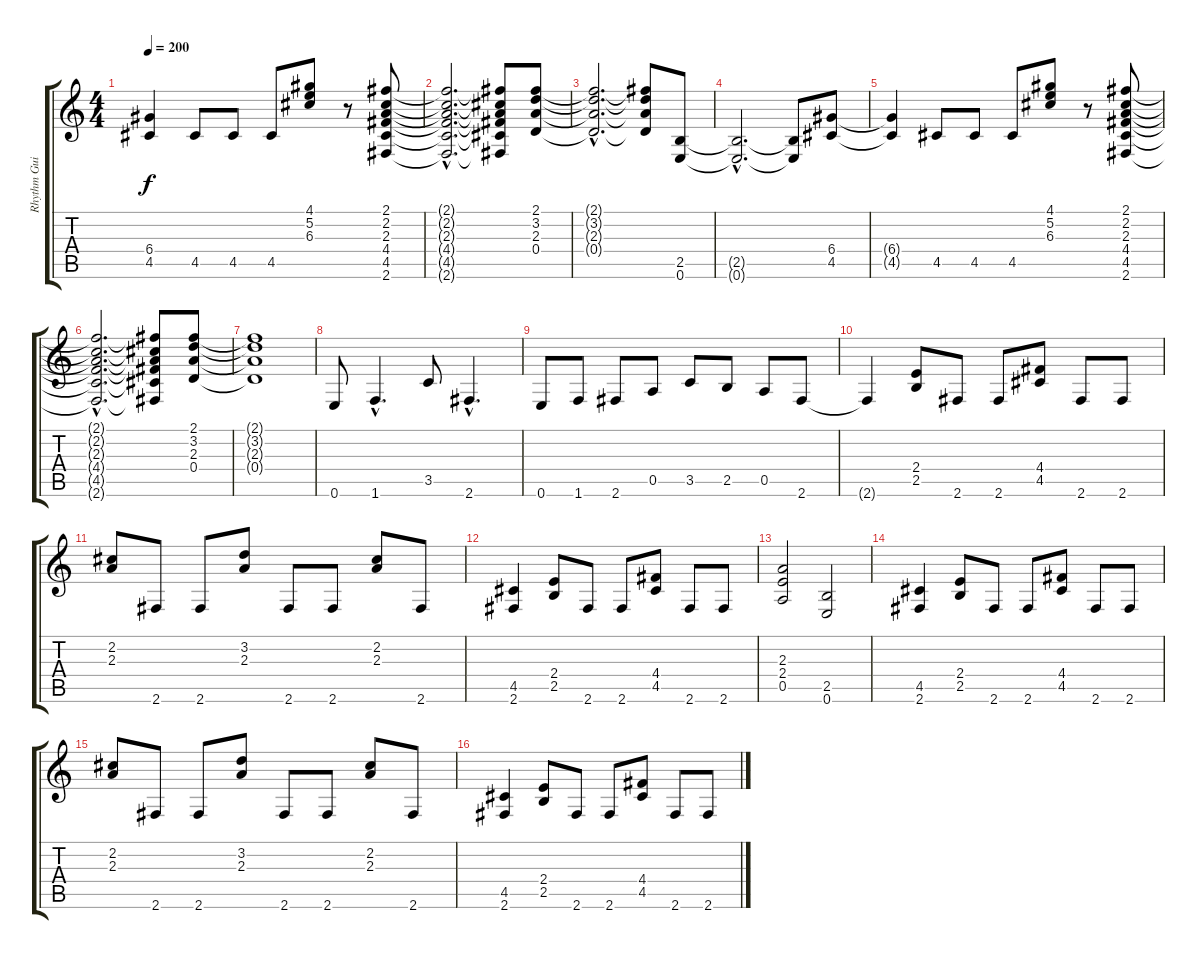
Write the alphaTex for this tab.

\track ("Rhythm Guitar" "Rhythm Gui") {instrument distortionguitar}
\staff {score tabs}
\tuning (E4 B3 G3 D3 A2 E2) {hide}
\ts (4 4)
\tempo 200
\clef g2
\ks c
(6.4{t} 4.5{t}).4{dy f} 4.5.8 4.5.8 4.5.8 (4.1 5.2 6.3).8 r.8 (2.1 2.2 2.3 4.4 4.5 2.6).8 |
(2.1{hac t} 2.2{hac t} 2.3{hac t} 4.4{hac t} 4.5{hac t} 2.6{hac t}).2{d} (2.1{t} 2.2{t} 2.3{t} 4.4{t} 4.5{t} 2.6{t}).8 (2.1 3.2 2.3 0.4).8 |
(2.1{hac t} 3.2{hac t} 2.3{hac t} 0.4{hac t}).2{d} (2.1{t} 3.2{t} 2.3{t} 0.4{t}).8 (2.5 0.6).8 |
(2.5{hac t} 0.6{hac t}).2{d} (2.5{t} 0.6{t}).8 (6.4 4.5).8 |
(6.4{t} 4.5{t}).4 4.5.8 4.5.8 4.5.8 (4.1 5.2 6.3).8 r.8 (2.1 2.2 2.3 4.4 4.5 2.6).8 |
(2.1{hac t} 2.2{hac t} 2.3{hac t} 4.4{hac t} 4.5{hac t} 2.6{hac t}).2{d} (2.1{t} 2.2{t} 2.3{t} 4.4{t} 4.5{t} 2.6{t}).8 (2.1 3.2 2.3 0.4).8 |
(2.1{t} 3.2{t} 2.3{t} 0.4{t}).1 |
0.6.8 1.6{hac}.4{d} 3.5.8 2.6{hac}.4{d} |
0.6.8 1.6.8 2.6.8 0.5.8 3.5.8 2.5.8 0.5.8 2.6.8 |
2.6{t}.4 (2.4 2.5).8 2.6.8 2.6.8 (4.4 4.5).8 2.6.8 2.6.8 |
(2.2 2.3).8 2.6.8 2.6.8 (3.2 2.3).8 2.6.8 2.6.8 (2.2 2.3).8 2.6.8 |
(4.5 2.6).4 (2.4 2.5).8 2.6.8 2.6.8 (4.4 4.5).8 2.6.8 2.6.8 |
(2.3 2.4 0.5).2 (2.5 0.6).2 |
(4.5 2.6).4 (2.4 2.5).8 2.6.8 2.6.8 (4.4 4.5).8 2.6.8 2.6.8 |
(2.2 2.3).8 2.6.8 2.6.8 (3.2 2.3).8 2.6.8 2.6.8 (2.2 2.3).8 2.6.8 |
(4.5 2.6).4 (2.4 2.5).8 2.6.8 2.6.8 (4.4 4.5).8 2.6.8 2.6.8
